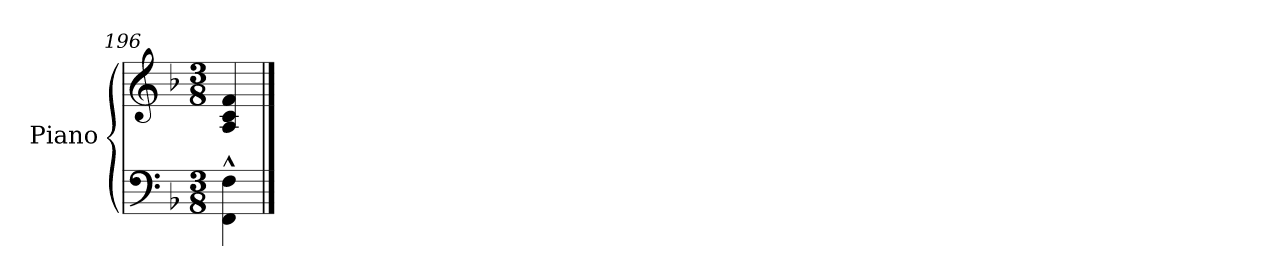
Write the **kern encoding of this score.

**kern	**kern
*part1	*part1
*staff2	*staff1
*I"Piano	*
*I'Pno.	*
*clefF4	*clefG2
*k[b-]	*k[b-]
*M3/8	*M3/8
=196	=196
4FF\^^ 4F\^^	4A/ 4c/ 4f/
==	==
*-	*-
